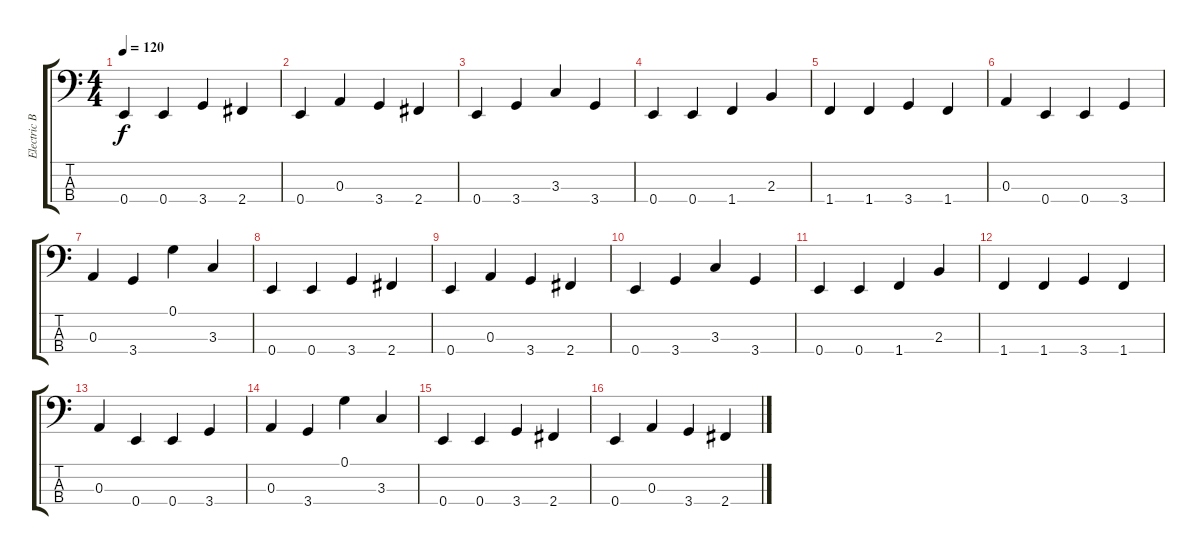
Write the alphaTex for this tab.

\track ("Electric Bass" "Electric B") {instrument electricbassfinger}
\staff {score tabs}
\tuning (G2 D2 A1 E1) {hide}
\ts (4 4)
\tempo 120
\clef f4
\ks c
0.4.4{dy f} 0.4.4 3.4.4 2.4.4 |
0.4.4 0.3.4 3.4.4 2.4.4 |
0.4.4 3.4.4 3.3.4 3.4.4 |
0.4.4 0.4.4 1.4.4 2.3.4 |
1.4.4 1.4.4 3.4.4 1.4.4 |
0.3.4 0.4.4 0.4.4 3.4.4 |
0.3.4 3.4.4 0.1.4 3.3.4 |
0.4.4 0.4.4 3.4.4 2.4.4 |
0.4.4 0.3.4 3.4.4 2.4.4 |
0.4.4 3.4.4 3.3.4 3.4.4 |
0.4.4 0.4.4 1.4.4 2.3.4 |
1.4.4 1.4.4 3.4.4 1.4.4 |
0.3.4 0.4.4 0.4.4 3.4.4 |
0.3.4 3.4.4 0.1.4 3.3.4 |
0.4.4 0.4.4 3.4.4 2.4.4 |
0.4.4 0.3.4 3.4.4 2.4.4
